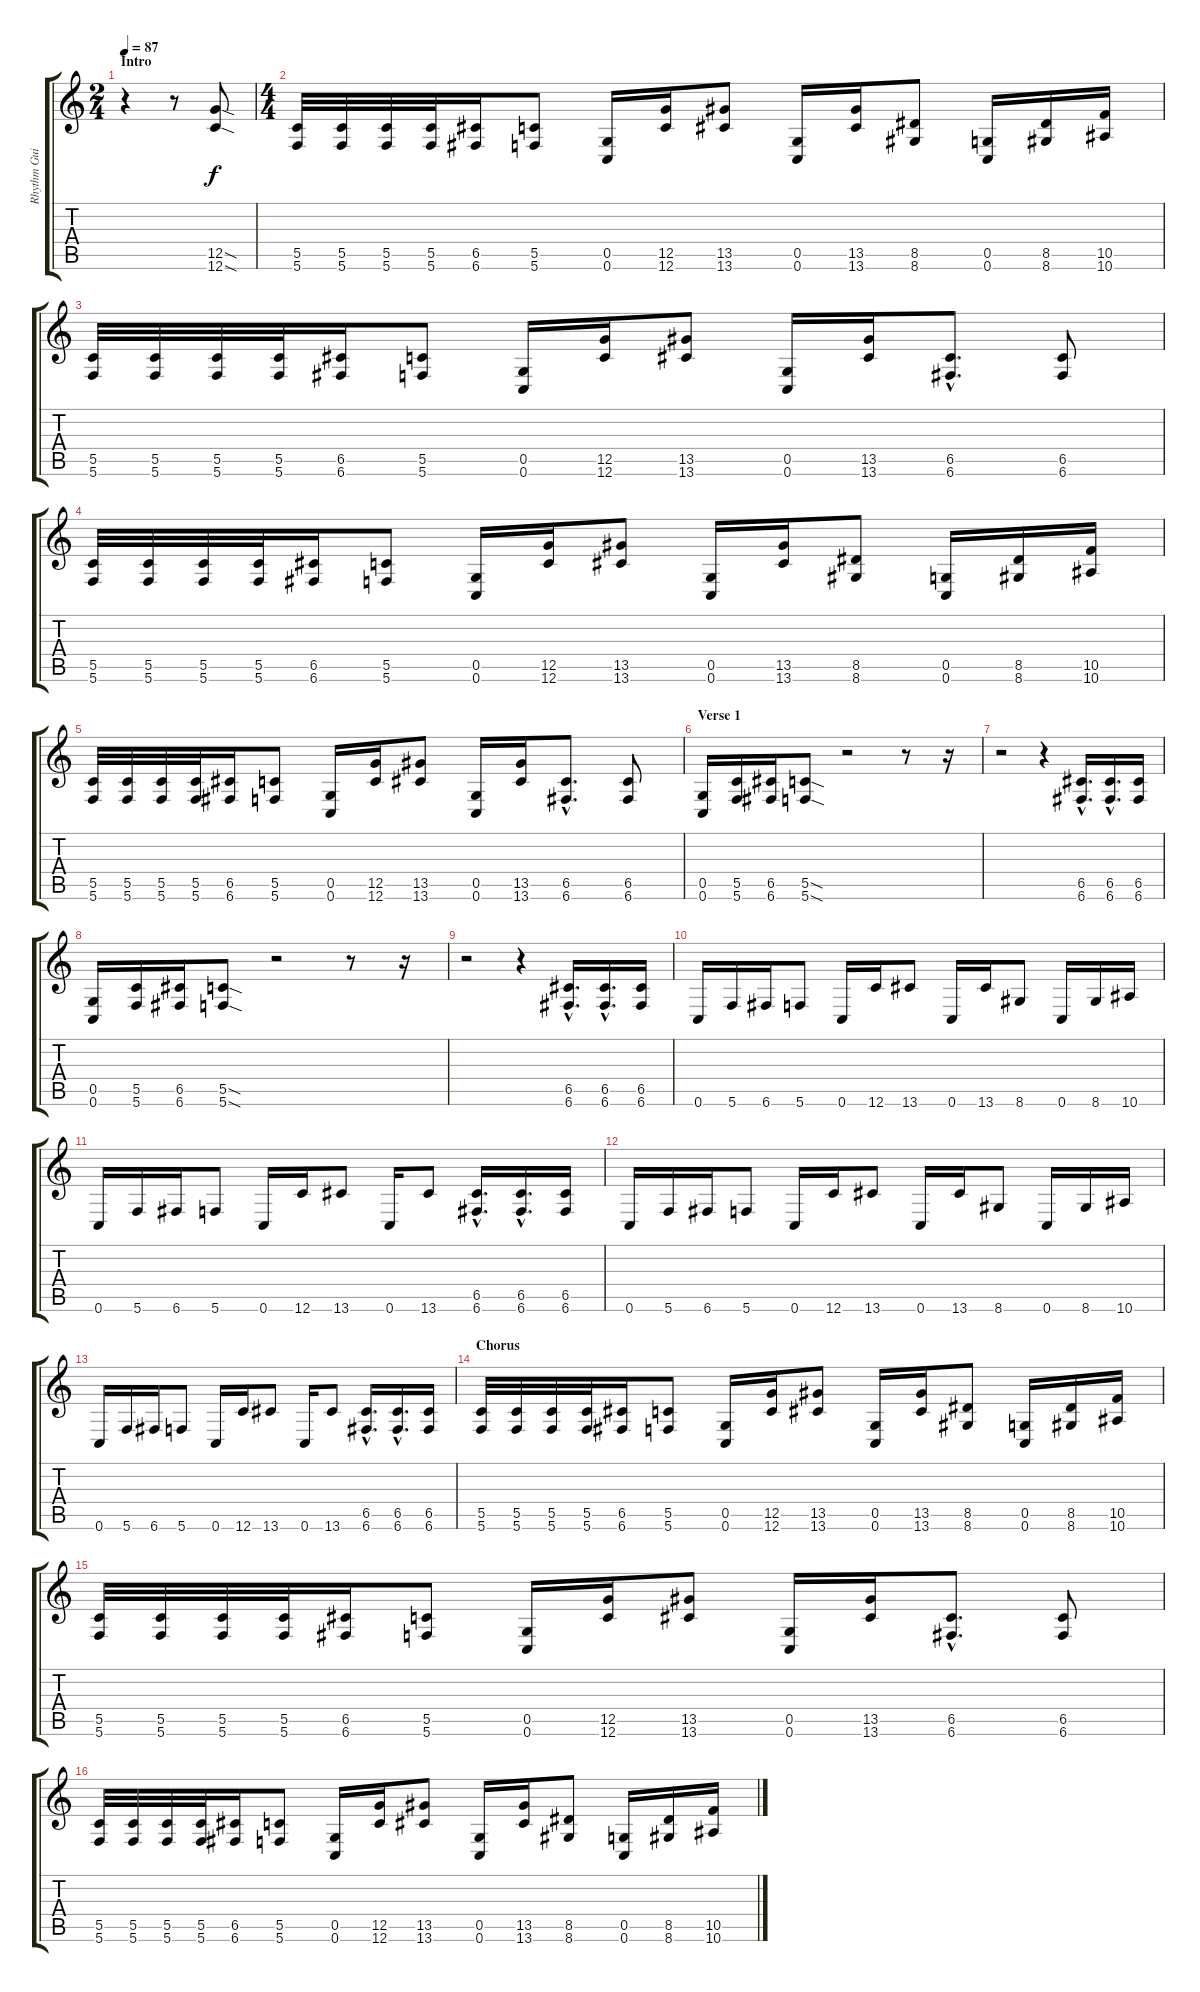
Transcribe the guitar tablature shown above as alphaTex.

\track ("Rhythm Guitar" "Rhythm Gui") {instrument distortionguitar}
\staff {score tabs}
\tuning (D4 A3 F3 C3 G2 C2) {hide}
\ts (2 4)
\section ("" "Intro")
\tempo 87
\clef g2
\ks c
r.4{dy f instrument distortionguitar} r.8 (12.5{sod} 12.6{sod}).8 |
\ts (4 4)
(5.5 5.6).32 (5.5 5.6).32 (5.5 5.6).32 (5.5 5.6).32 (6.5 6.6).16 (5.5 5.6).8 (0.5 0.6).16 (12.5 12.6).16 (13.5 13.6).8 (0.5 0.6).16 (13.5 13.6).16 (8.5 8.6).8 (0.5 0.6).16 (8.5 8.6).16 (10.5 10.6).16 |
(5.5 5.6).32 (5.5 5.6).32 (5.5 5.6).32 (5.5 5.6).32 (6.5 6.6).16 (5.5 5.6).8 (0.5 0.6).16 (12.5 12.6).16 (13.5 13.6).8 (0.5 0.6).16 (13.5 13.6).16 (6.5{hac} 6.6{hac}).8{d} (6.5 6.6).8 |
(5.5 5.6).32 (5.5 5.6).32 (5.5 5.6).32 (5.5 5.6).32 (6.5 6.6).16 (5.5 5.6).8 (0.5 0.6).16 (12.5 12.6).16 (13.5 13.6).8 (0.5 0.6).16 (13.5 13.6).16 (8.5 8.6).8 (0.5 0.6).16 (8.5 8.6).16 (10.5 10.6).16 |
(5.5 5.6).32 (5.5 5.6).32 (5.5 5.6).32 (5.5 5.6).32 (6.5 6.6).16 (5.5 5.6).8 (0.5 0.6).16 (12.5 12.6).16 (13.5 13.6).8 (0.5 0.6).16 (13.5 13.6).16 (6.5{hac} 6.6{hac}).8{d} (6.5 6.6).8 |
\section ("" "Verse 1")
(0.5 0.6).16 (5.5 5.6).16 (6.5 6.6).16 (5.5{sod} 5.6{sod}).8 r.2 r.8 r.16 |
r.2 r.4 (6.5{hac} 6.6{hac}).16{d} (6.5{hac} 6.6{hac}).16{d} (6.5 6.6).16 |
(0.5 0.6).16 (5.5 5.6).16 (6.5 6.6).16 (5.5{sod} 5.6{sod}).8 r.2 r.8 r.16 |
r.2 r.4 (6.5{hac} 6.6{hac}).16{d} (6.5{hac} 6.6{hac}).16{d} (6.5 6.6).16 |
0.6.16 5.6.16 6.6.16 5.6.8 0.6.16 12.6.16 13.6.8 0.6.16 13.6.16 8.6.8 0.6.16 8.6.16 10.6.16 |
0.6.16 5.6.16 6.6.16 5.6.8 0.6.16 12.6.16 13.6.8 0.6.16 13.6.8 (6.5{hac} 6.6{hac}).16{d} (6.5{hac} 6.6{hac}).16{d} (6.5 6.6).16 |
0.6.16 5.6.16 6.6.16 5.6.8 0.6.16 12.6.16 13.6.8 0.6.16 13.6.16 8.6.8 0.6.16 8.6.16 10.6.16 |
0.6.16 5.6.16 6.6.16 5.6.8 0.6.16 12.6.16 13.6.8 0.6.16 13.6.8 (6.5{hac} 6.6{hac}).16{d} (6.5{hac} 6.6{hac}).16{d} (6.5 6.6).16 |
\section ("" "Chorus")
(5.5 5.6).32 (5.5 5.6).32 (5.5 5.6).32 (5.5 5.6).32 (6.5 6.6).16 (5.5 5.6).8 (0.5 0.6).16 (12.5 12.6).16 (13.5 13.6).8 (0.5 0.6).16 (13.5 13.6).16 (8.5 8.6).8 (0.5 0.6).16 (8.5 8.6).16 (10.5 10.6).16 |
(5.5 5.6).32 (5.5 5.6).32 (5.5 5.6).32 (5.5 5.6).32 (6.5 6.6).16 (5.5 5.6).8 (0.5 0.6).16 (12.5 12.6).16 (13.5 13.6).8 (0.5 0.6).16 (13.5 13.6).16 (6.5{hac} 6.6{hac}).8{d} (6.5 6.6).8 |
(5.5 5.6).32 (5.5 5.6).32 (5.5 5.6).32 (5.5 5.6).32 (6.5 6.6).16 (5.5 5.6).8 (0.5 0.6).16 (12.5 12.6).16 (13.5 13.6).8 (0.5 0.6).16 (13.5 13.6).16 (8.5 8.6).8 (0.5 0.6).16 (8.5 8.6).16 (10.5 10.6).16
